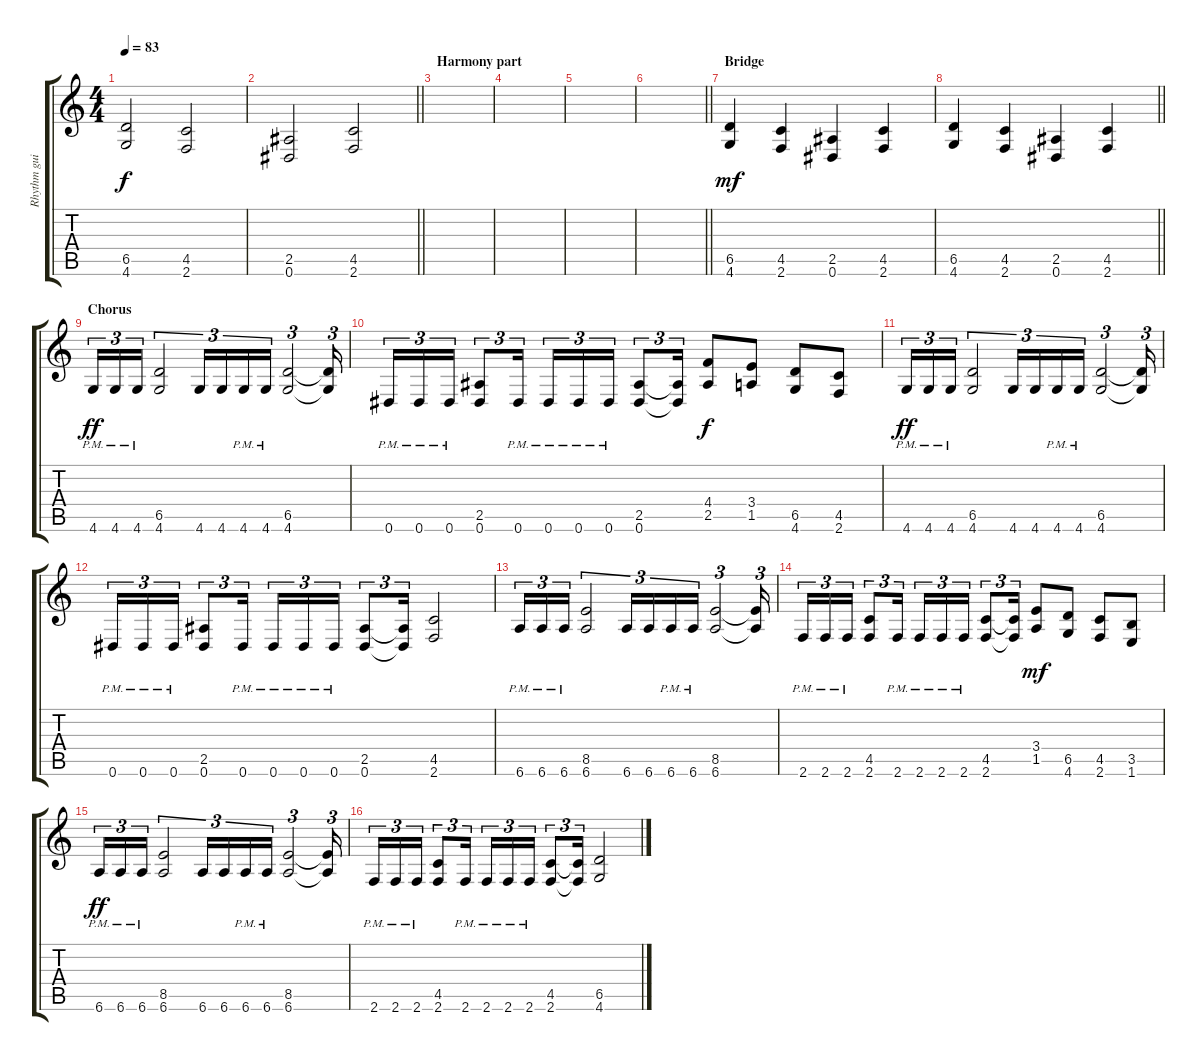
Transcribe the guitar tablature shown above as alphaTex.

\track ("Rhythm guitar - Ari" "Rhythm gui") {instrument distortionguitar}
\staff {score tabs}
\tuning (Eb4 Bb3 Gb3 Db3 Ab2 Eb2) {hide}
\ts (4 4)
\tempo 83
\clef g2
\ks c
(6.5 4.6).2{dy f} (4.5 2.6).2 |
\barLineRight lightlight
(2.5 0.6).2 (4.5 2.6).2 |
\section ("" "Harmony part")
|
|
|
\barLineRight lightlight
|
\section ("" "Bridge")
(6.5 4.6).4{dy mf} (4.5 2.6).4 (2.5 0.6).4 (4.5 2.6).4 |
\barLineRight lightlight
(6.5 4.6).4 (4.5 2.6).4 (2.5 0.6).4 (4.5 2.6).4 |
\section ("" "Chorus")
4.6{pm}.16{tu (3 2) dy ff volume 15} 4.6{pm}.16{tu (3 2)} 4.6{pm}.16{tu (3 2)} (6.5 4.6).2{tu (3 2)} 4.6.16{tu (3 2)} 4.6.16{tu (3 2)} 4.6{pm}.16{tu (3 2)} 4.6{pm}.16{tu (3 2)} (6.5 4.6).2{tu (3 2)} (6.5{t} 4.6{t}).16{tu (3 2)} |
0.6{pm}.16{tu (3 2)} 0.6{pm}.16{tu (3 2)} 0.6{pm}.16{tu (3 2)} (2.5 0.6).8{tu (3 2)} 0.6{pm}.16{tu (3 2)} 0.6{pm}.16{tu (3 2)} 0.6{pm}.16{tu (3 2)} 0.6{pm}.16{tu (3 2)} (2.5 0.6).8{tu (3 2)} (2.5{t} 0.6{t}).16{tu (3 2)} (4.4 2.5).8{dy f} (3.4 1.5).8 (6.5 4.6).8 (4.5 2.6).8 |
4.6{pm}.16{tu (3 2) dy ff} 4.6{pm}.16{tu (3 2)} 4.6{pm}.16{tu (3 2)} (6.5 4.6).2{tu (3 2)} 4.6.16{tu (3 2)} 4.6.16{tu (3 2)} 4.6{pm}.16{tu (3 2)} 4.6{pm}.16{tu (3 2)} (6.5 4.6).2{tu (3 2)} (6.5{t} 4.6{t}).16{tu (3 2)} |
0.6{pm}.16{tu (3 2)} 0.6{pm}.16{tu (3 2)} 0.6{pm}.16{tu (3 2)} (2.5 0.6).8{tu (3 2)} 0.6{pm}.16{tu (3 2)} 0.6{pm}.16{tu (3 2)} 0.6{pm}.16{tu (3 2)} 0.6{pm}.16{tu (3 2)} (2.5 0.6).8{tu (3 2)} (2.5{t} 0.6{t}).16{tu (3 2)} (4.5 2.6).2 |
6.6{pm}.16{tu (3 2)} 6.6{pm}.16{tu (3 2)} 6.6{pm}.16{tu (3 2)} (8.5 6.6).2{tu (3 2)} 6.6.16{tu (3 2)} 6.6.16{tu (3 2)} 6.6{pm}.16{tu (3 2)} 6.6{pm}.16{tu (3 2)} (8.5 6.6).2{tu (3 2)} (8.5{t} 6.6{t}).16{tu (3 2)} |
2.6{pm}.16{tu (3 2)} 2.6{pm}.16{tu (3 2)} 2.6{pm}.16{tu (3 2)} (4.5 2.6).8{tu (3 2)} 2.6{pm}.16{tu (3 2)} 2.6{pm}.16{tu (3 2)} 2.6{pm}.16{tu (3 2)} 2.6{pm}.16{tu (3 2)} (4.5 2.6).8{tu (3 2)} (4.5{t} 2.6{t}).16{tu (3 2)} (3.4 1.5).8{dy mf} (6.5 4.6).8 (4.5 2.6).8 (3.5 1.6).8 |
6.6{pm}.16{tu (3 2) dy ff} 6.6{pm}.16{tu (3 2)} 6.6{pm}.16{tu (3 2)} (8.5 6.6).2{tu (3 2)} 6.6.16{tu (3 2)} 6.6.16{tu (3 2)} 6.6{pm}.16{tu (3 2)} 6.6{pm}.16{tu (3 2)} (8.5 6.6).2{tu (3 2)} (8.5{t} 6.6{t}).16{tu (3 2)} |
2.6{pm}.16{tu (3 2)} 2.6{pm}.16{tu (3 2)} 2.6{pm}.16{tu (3 2)} (4.5 2.6).8{tu (3 2)} 2.6{pm}.16{tu (3 2)} 2.6{pm}.16{tu (3 2)} 2.6{pm}.16{tu (3 2)} 2.6{pm}.16{tu (3 2)} (4.5 2.6).8{tu (3 2)} (4.5{t} 2.6{t}).16{tu (3 2)} (6.5 4.6).2
